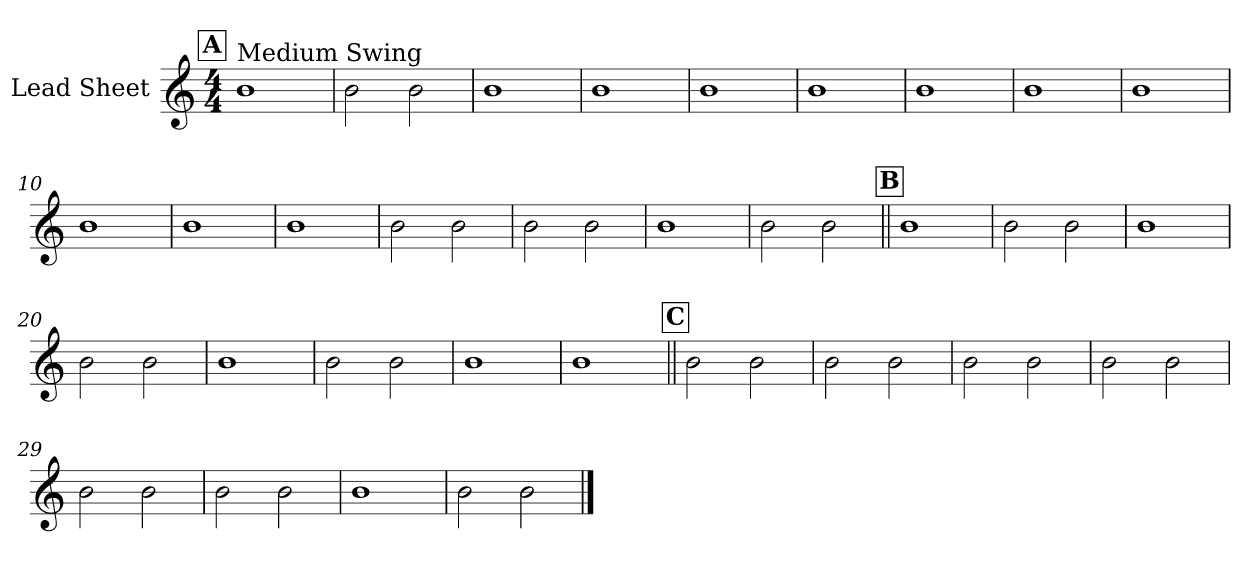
**kern
*part1
*staff1
*I"Lead Sheet
*clefG2
*k[]
*M4/4
!!LO:REH:place=s1:a:fs=14:t=A
=1
!LO:TX:a:t=Medium Swing
1b
=2
2b\
2b\
=3
1b
=4
1b
!!LO:LB:g=z
=5
1b
=6
1b
=7
1b
=8
1b
!!LO:LB:g=z
=9
1b
=10
1b
=11
1b
=12
1b
!!LO:LB:g=z
=13
2b\
2b\
=14
2b\
2b\
=15
1b
=16
2b\
2b\
!!LO:LB:g=z
!!LO:REH:place=s1:a:fs=14:t=B
=17||
1b
=18
2b\
2b\
=19
1b
=20
2b\
2b\
!!LO:LB:g=z
=21
1b
=22
2b\
2b\
=23
1b
=24
1b
!!LO:LB:g=z
!!LO:REH:place=s1:a:fs=14:t=C
=25||
2b\
2b\
=26
2b\
2b\
=27
2b\
2b\
=28
2b\
2b\
!!LO:LB:g=z
=29
2b\
2b\
=30
2b\
2b\
=31
1b
=32
2b\
2b\
==
*-
